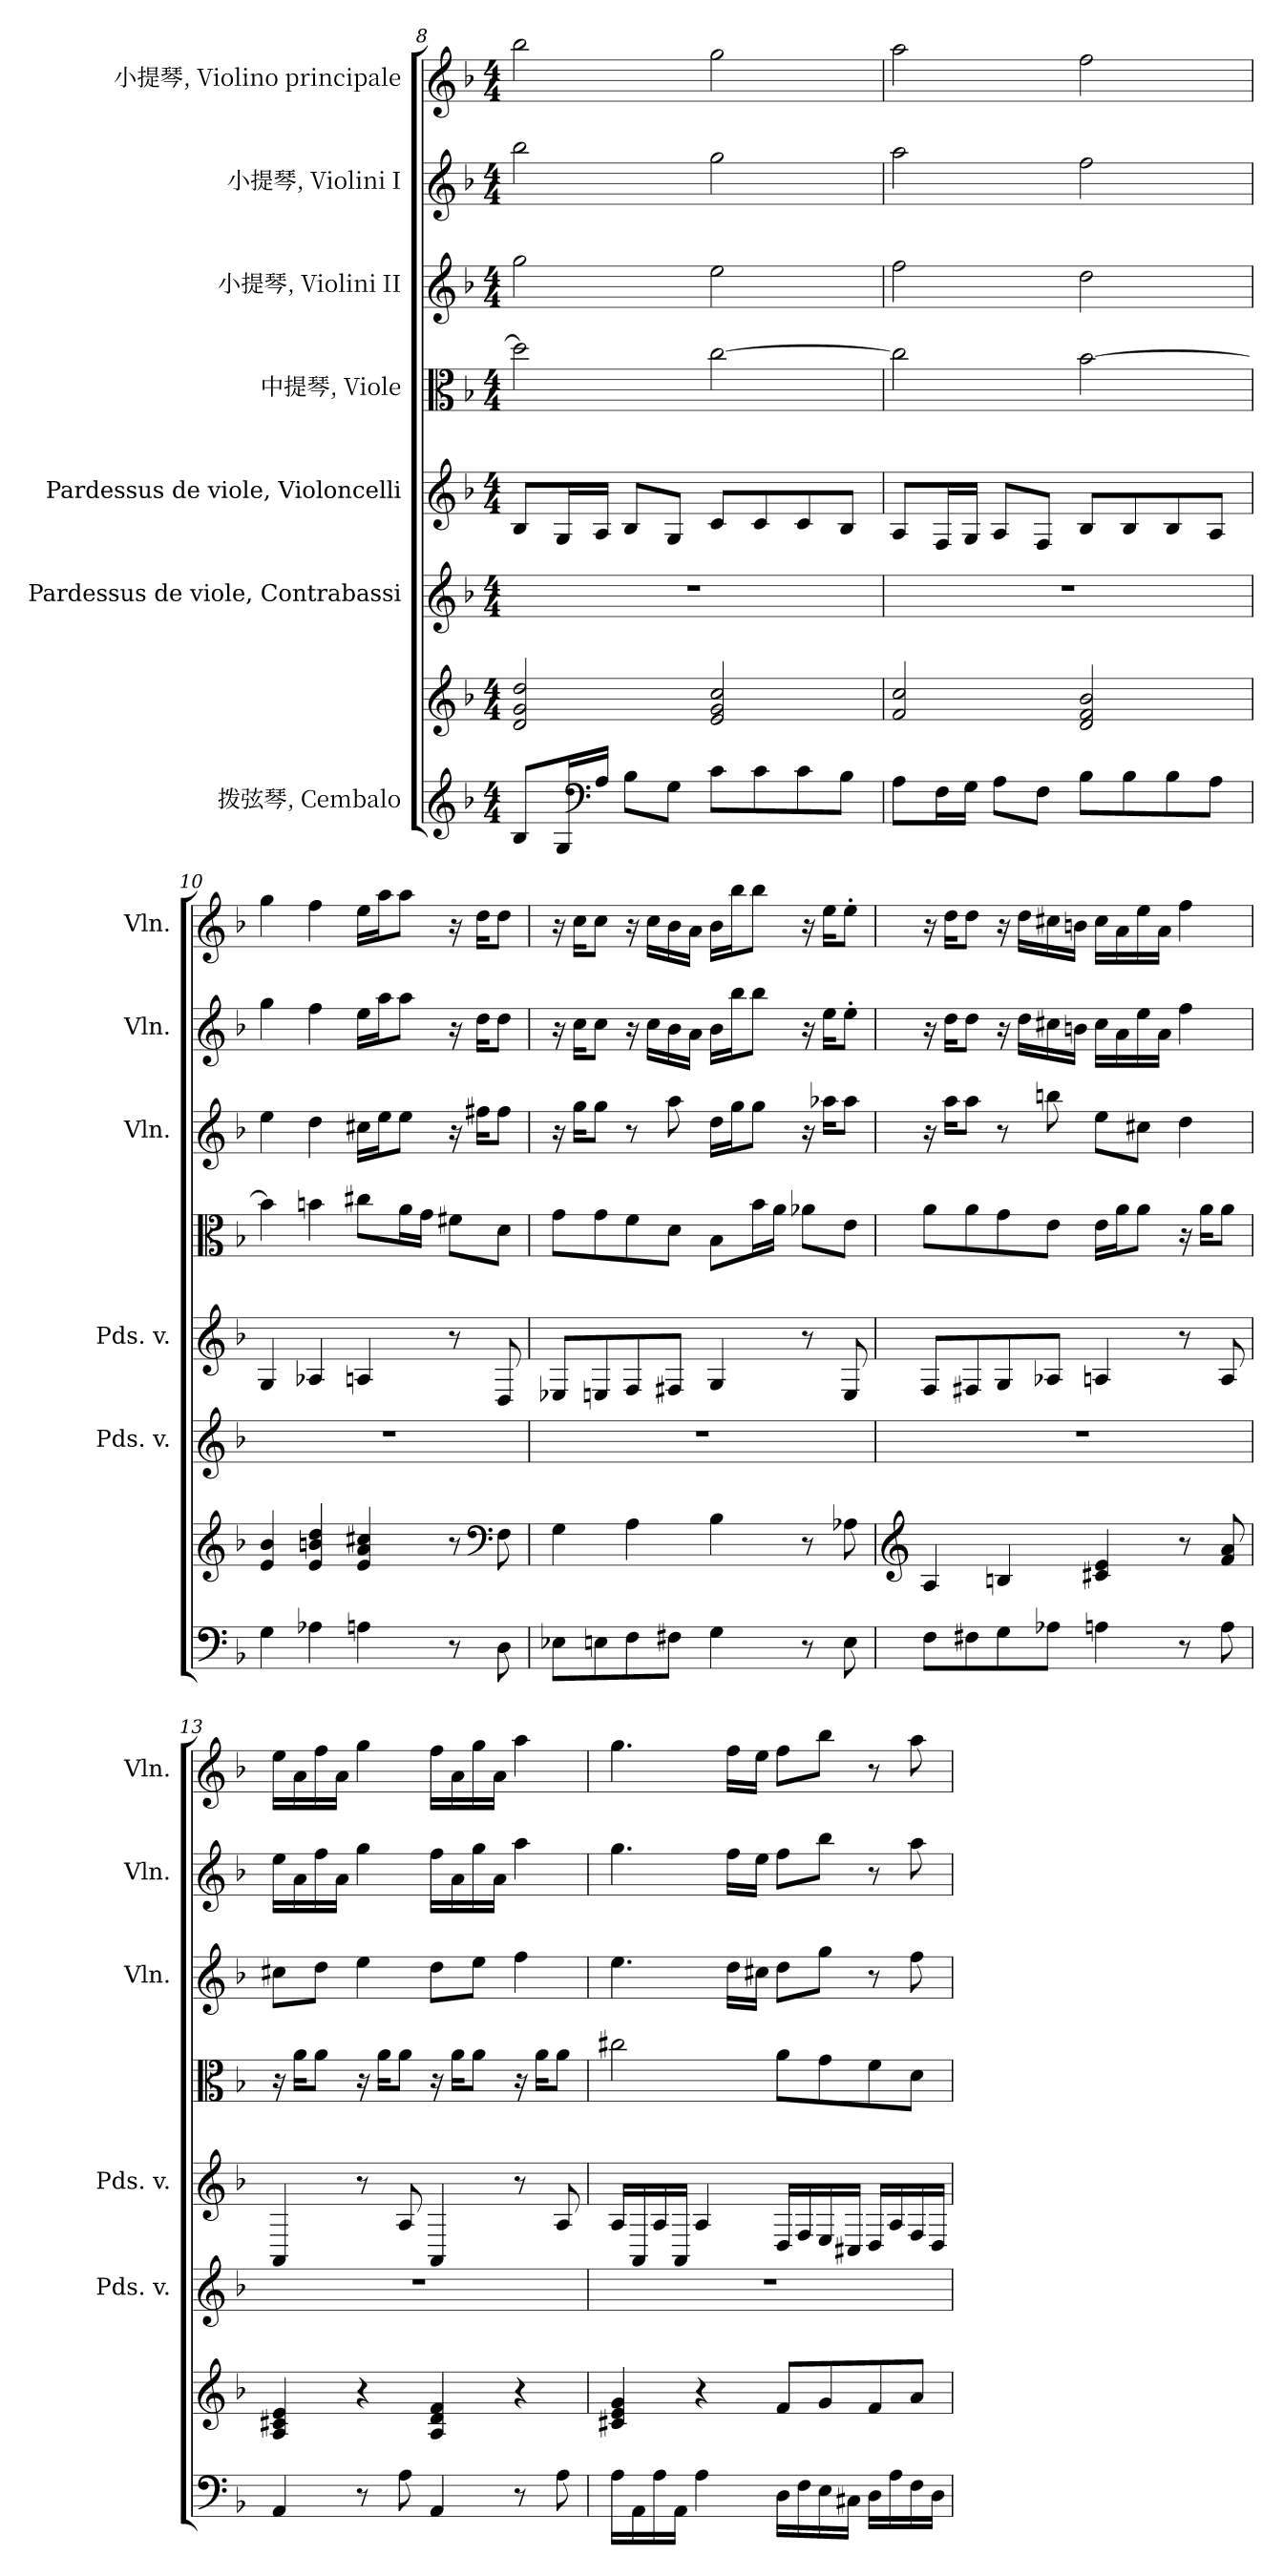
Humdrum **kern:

**kern	**kern	**kern	**kern	**kern	**kern	**kern	**kern
*part7	*part7	*part6	*part5	*part4	*part3	*part2	*part1
*staff8	*staff7	*staff6	*staff5	*staff4	*staff3	*staff2	*staff1
*I"拨弦琴, Cembalo	*	*I"Pardessus de viole, Contrabassi	*I"Pardessus de viole, Violoncelli	*I"中提琴, Viole	*I"小提琴, Violini II	*I"小提琴, Violini I	*I"小提琴, Violino principale
*	*	*I'Pds. v.	*I'Pds. v.	*	*I'Vln.	*I'Vln.	*I'Vln.
*clefG2	*clefG2	*clefG2	*clefG2	*clefC3	*clefG2	*clefG2	*clefG2
*k[b-]	*k[b-]	*k[b-]	*k[b-]	*k[b-]	*k[b-]	*k[b-]	*k[b-]
*M4/4	*M4/4	*M4/4	*M4/4	*M4/4	*M4/4	*M4/4	*M4/4
=8	=8	=8	=8	=8	=8	=8	=8
8B-/L	2d/ 2g/ 2dd/	1r	8B-/L	2dd\]	2gg\	2bb-\	2bb-\
16G/L	.	.	16G/L	.	.	.	.
*clefF4	*	*	*	*	*	*	*
16A/JJ	.	.	16A/JJ	.	.	.	.
8B-\L	.	.	8B-/L	.	.	.	.
8G\J	.	.	8G/J	.	.	.	.
8c\L	2e/ 2g/ 2cc/	.	8c/L	[2cc\	2ee\	2gg\	2gg\
8c\	.	.	8c/	.	.	.	.
8c\	.	.	8c/	.	.	.	.
8B-\J	.	.	8B-/J	.	.	.	.
=9	=9	=9	=9	=9	=9	=9	=9
8A\L	2f/ 2cc/	1r	8A/L	2cc\]	2ff\	2aa\	2aa\
16F\L	.	.	16F/L	.	.	.	.
16G\JJ	.	.	16G/JJ	.	.	.	.
8A\L	.	.	8A/L	.	.	.	.
8F\J	.	.	8F/J	.	.	.	.
8B-\L	2d/ 2f/ 2b-/	.	8B-/L	[2b-\	2dd\	2ff\	2ff\
8B-\	.	.	8B-/	.	.	.	.
8B-\	.	.	8B-/	.	.	.	.
8A\J	.	.	8A/J	.	.	.	.
!!LO:PB:g=z
=10	=10	=10	=10	=10	=10	=10	=10
4G\	4e/ 4b-/	1r	4G/	4b-\]	4ee\	4gg\	4gg\
4A-X\	4e/ 4bn/ 4dd/	.	4A-X/	4bn\	4dd\	4ff\	4ff\
4An\	4e/ 4a/ 4cc#X/	.	4An/	8cc#X\L	16cc#X\LL	16ee\LL	16ee\LL
.	.	.	.	.	16ee\J	16aa\J	16aa\J
.	.	.	.	16a\L	8ee\J	8aa\J	8aa\J
.	.	.	.	16g\JJ	.	.	.
8r	8r	.	8r	8f#X\L	16r	16r	16r
.	.	.	.	.	16ff#X\KL	16dd\KL	16dd\KL
*	*clefF4	*	*	*	*	*	*
8D\	8F\	.	8D/	8d\J	8ff#\J	8dd\J	8dd\J
=11	=11	=11	=11	=11	=11	=11	=11
8E-X\L	4G\	1r	8E-X/L	8g\L	16r	16r	16r
.	.	.	.	.	16gg\KL	16cc\KL	16cc\KL
8En\	.	.	8En/	8g\	8gg\J	8cc\J	8cc\J
8F\	4A\	.	8F/	8f\	8r	16r	16r
.	.	.	.	.	.	16cc\LL	16cc\LL
8F#X\J	.	.	8F#X/J	8d\J	8aa\	16b-\	16b-\
.	.	.	.	.	.	16a\JJ	16a\JJ
4G\	4B-\	.	4G/	8B-\L	16dd\LL	16b-\LL	16b-\LL
.	.	.	.	.	16gg\J	16bb-\J	16bb-\J
.	.	.	.	16b-\L	8gg\J	8bb-\J	8bb-\J
.	.	.	.	16a\JJ	.	.	.
8r	8r	.	8r	8a-X\L	16r	16r	16r
.	.	.	.	.	16aa-X\KL	16ee\KL	16ee\KL
8E\	8A-X\	.	8E/	8e\J	8aa-\J	8ee'\J	8ee'\J
!!LO:PB:g=z
=12	=12	=12	=12	=12	=12	=12	=12
*	*clefG2	*	*	*	*	*	*
8F\L	4A/	1r	8F/L	8a\L	16r	16r	16r
.	.	.	.	.	16aa\KL	16dd\KL	16dd\KL
8F#X\	.	.	8F#X/	8a\	8aa\J	8dd\J	8dd\J
8G\	4Bn/	.	8G/	8g\	8r	16r	16r
.	.	.	.	.	.	16dd\LL	16dd\LL
8A-X\J	.	.	8A-X/J	8e\J	8bbn\	16cc#X\	16cc#X\
.	.	.	.	.	.	16bn\JJ	16bn\JJ
4An\	4c#X/ 4e/	.	4An/	16e\LL	8ee\L	16cc#\LL	16cc#\LL
.	.	.	.	16a\J	.	16a\	16a\
.	.	.	.	8a\J	8cc#X\J	16ee\	16ee\
.	.	.	.	.	.	16a\JJ	16a\JJ
8r	8r	.	8r	16r	4dd\	4ff\	4ff\
.	.	.	.	16a\KL	.	.	.
8A\	8f/ 8a/	.	8A/	8a\J	.	.	.
=13	=13	=13	=13	=13	=13	=13	=13
4AA/	4A/ 4c#X/ 4e/	1r	4AA/	16r	8cc#X\L	16ee\LL	16ee\LL
.	.	.	.	16a\KL	.	16a\	16a\
.	.	.	.	8a\J	8dd\J	16ff\	16ff\
.	.	.	.	.	.	16a\JJ	16a\JJ
8r	4r	.	8r	16r	4ee\	4gg\	4gg\
.	.	.	.	16a\KL	.	.	.
8A\	.	.	8A/	8a\J	.	.	.
4AA/	4A/ 4d/ 4f/	.	4AA/	16r	8dd\L	16ff\LL	16ff\LL
.	.	.	.	16a\KL	.	16a\	16a\
.	.	.	.	8a\J	8ee\J	16gg\	16gg\
.	.	.	.	.	.	16a\JJ	16a\JJ
8r	4r	.	8r	16r	4ff\	4aa\	4aa\
.	.	.	.	16a\KL	.	.	.
8A\	.	.	8A/	8a\J	.	.	.
!!LO:PB:g=z
=14	=14	=14	=14	=14	=14	=14	=14
16A\LL	4c#X/ 4e/ 4g/	1r	16A/LL	2cc#X\	4.ee\	4.gg\	4.gg\
16AA\	.	.	16AA/	.	.	.	.
16A\	.	.	16A/	.	.	.	.
16AA\JJ	.	.	16AA/JJ	.	.	.	.
4A\	4r	.	4A/	.	.	.	.
.	.	.	.	.	16dd\LL	16ff\LL	16ff\LL
.	.	.	.	.	16cc#X\JJ	16ee\JJ	16ee\JJ
16D\LL	8f/L	.	16D/LL	8a\L	8dd\L	8ff\L	8ff\L
16F\	.	.	16F/	.	.	.	.
16E\	8g/	.	16E/	8g\	8gg\J	8bb-\J	8bb-\J
16C#X\JJ	.	.	16C#X/JJ	.	.	.	.
16D\LL	8f/	.	16D/LL	8f\	8r	8r	8r
16A\	.	.	16A/	.	.	.	.
16F\	8a/J	.	16F/	8d\J	8ff\	8aa\	8aa\
16D\JJ	.	.	16D/JJ	.	.	.	.
=	=	=	=	=	=	=	=
*-	*-	*-	*-	*-	*-	*-	*-
